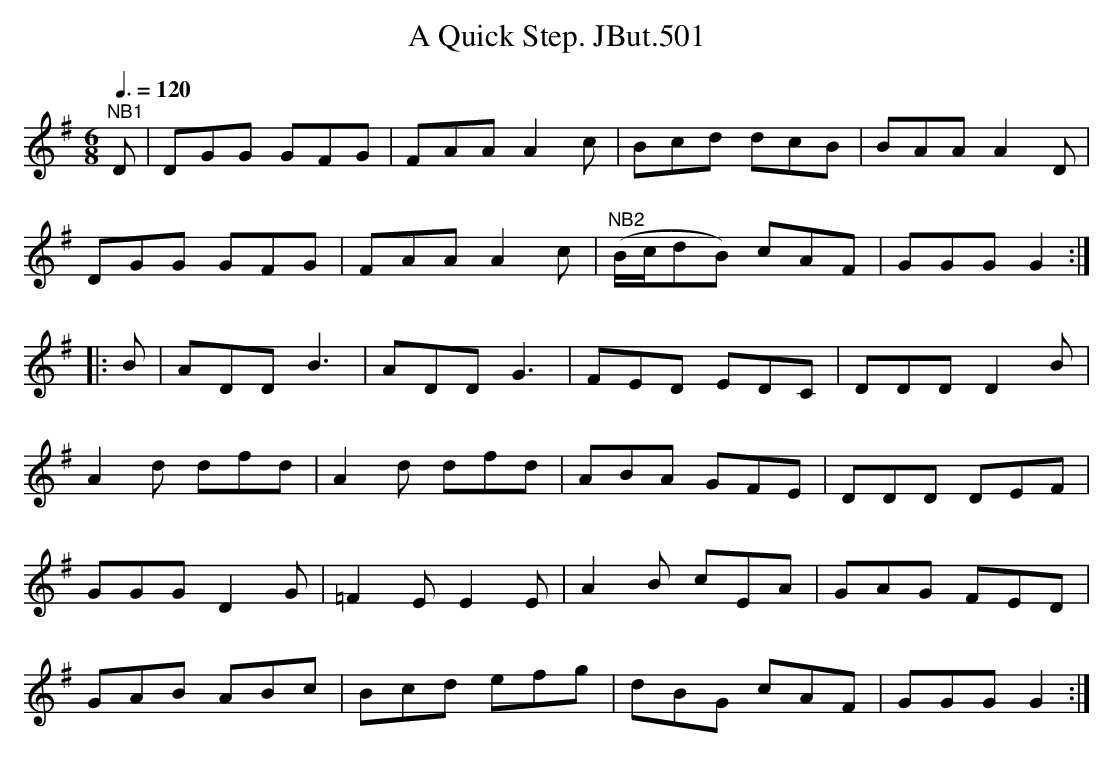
X:1
T:Quick Step. JBut.501, A
M:6/8
L:1/8
Q:3/8=120
K:G
"^NB1"D|DGG GFG|FAA A2c|Bcd dcB|BAA A2D|
DGG GFG|FAA A2c|"^NB2"(B/c/dB) cAF|GGG G2:|
|:B|ADD B3|ADD G3|FED EDC|DDD D2B|
A2d dfd|A2d dfd|ABA GFE|DDD DEF|
GGG D2G|=F2E E2E|A2B cEA|GAG FED|
GAB ABc|Bcd efg|dBG cAF|GGG G2:|
